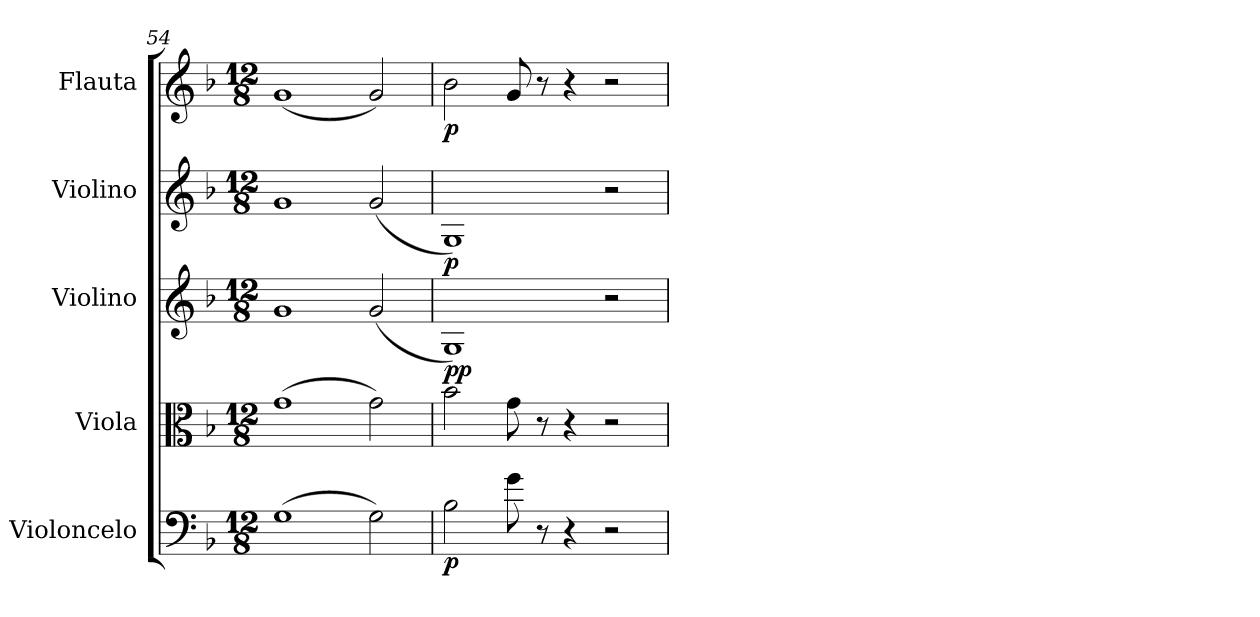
**kern	**dynam	**kern	**dynam	**kern	**dynam	**kern	**kern	**dynam
*part5	*part5	*part4	*part4	*part3	*part3	*part2	*part1	*part1
*staff5	*staff5	*staff4	*staff4	*staff3	*staff3	*staff2	*staff1	*staff1
*I"Violoncelo	*	*I"Viola	*	*I"Violino	*	*I"Violino	*I"Flauta	*
*I'Vc.	*	*I'Vla	*	*I'Vln.	*	*I'Vln.	*I'Fl.	*
!!LO:LB:g=z
*clefF4	*	*clefC3	*	*clefG2	*	*clefG2	*clefG2	*
*k[b-]	*	*k[b-]	*	*k[b-]	*	*k[b-]	*k[b-]	*
*M12/8	*	*M12/8	*	*M12/8	*	*M12/8	*M12/8	*
=54	=54	=54	=54	=54	=54	=54	=54	=54
(1G	.	(1g	.	1g	.	1g	(1g	.
2G\)	.	2g\)	.	(2g/	.	(2g/	2g/)	.
=55	=55	=55	=55	=55	=55	=55	=55	=55
!	!LO:DY:b	!	!LO:DY:b	!	!	!	!	!
!	!	!	!LO:DY:n=1:a	!	!LO:DY:a	!	!	!LO:DY:b
2B-\	p	2b-\	p p	1G)	p	1G)	2b-\	p
8g\	.	8g\	.	.	.	.	8g/	.
8r	.	8r	.	.	.	.	8r	.
4r	.	4r	.	.	.	.	4r	.
2r	.	2r	.	2r	.	2r	2r	.
=	=	=	=	=	=	=	=	=
*-	*-	*-	*-	*-	*-	*-	*-	*-
